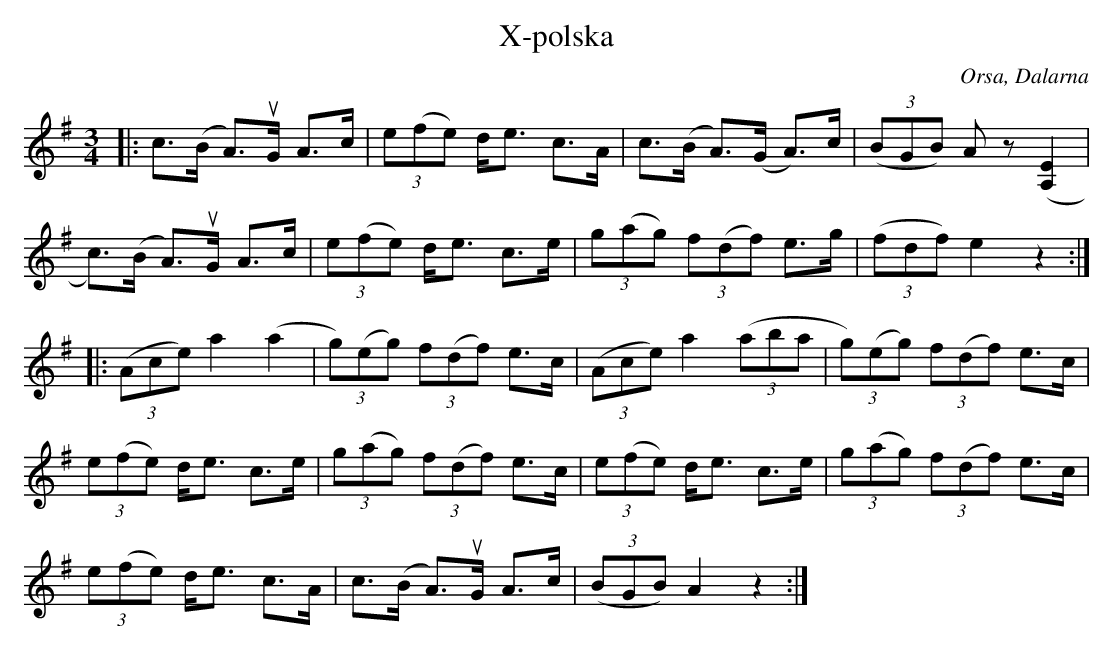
X:1
T:X-polska
O:Orsa, Dalarna
M:3/4
L:1/8
K:Ador
|: c>(B A)>uG A>c | (3e(fe) d<e c>A |  c>(B A)>(G A)>c | (3(BGB) Az ([E2A,2] |
c)>(B A)>uG A>c | (3e(fe) d<e c>e | (3g(ag) (3f(df) e>g | (3(fdf) e2 z2 :|
|: (3(Ace) a2 (a2 | (3g)(eg) (3f(df) e>c |(3(Ace) a2 (3(aba | (3g)(eg) (3f(df) e>c |
(3e(fe) d<e c>e | (3g(ag) (3f(df) e>c |  (3e(fe) d<e c>e |  (3g(ag) (3f(df) e>c |
(3e(fe) d<e c>A |  c>(B A)>uG A>c | (3(BGB) A2z2 :|
